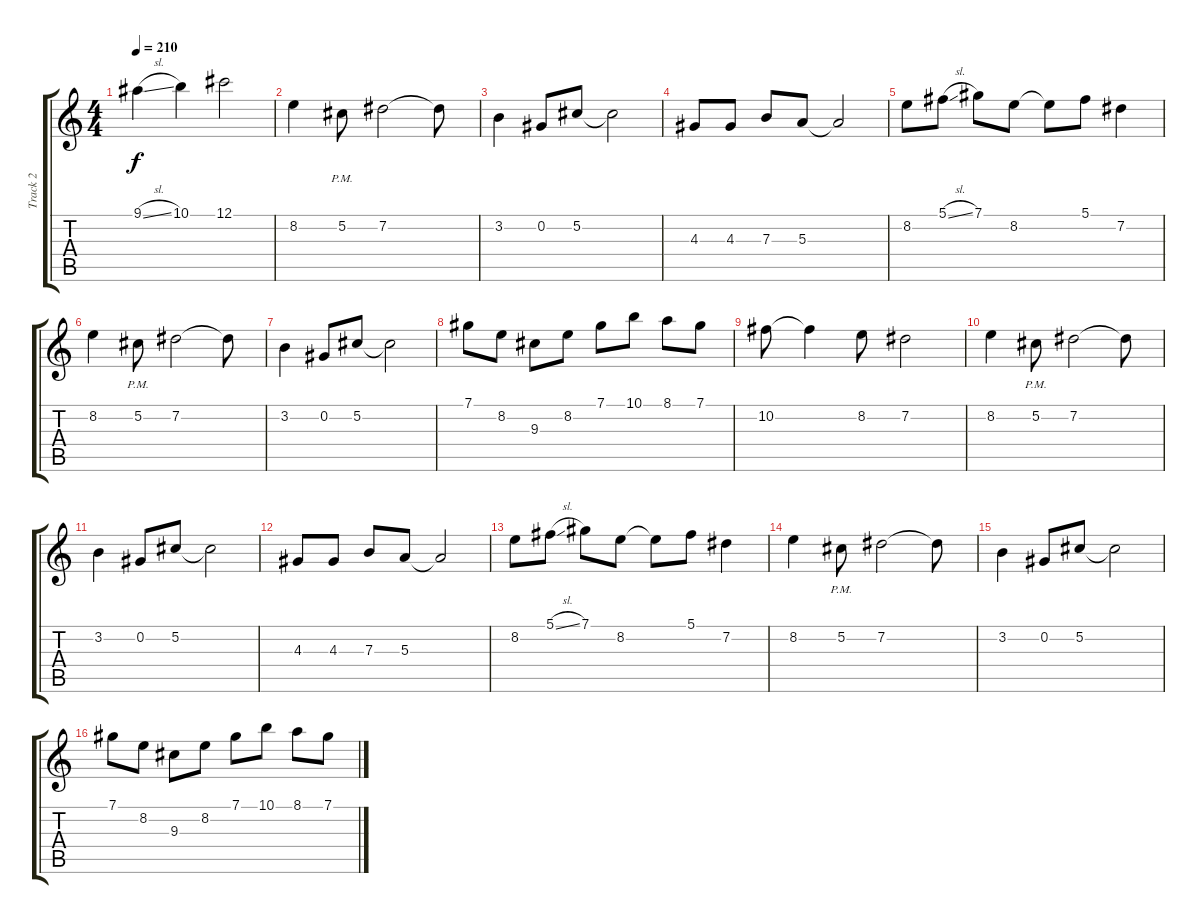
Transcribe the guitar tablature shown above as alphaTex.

\track ("Track 2" "Track 2") {instrument distortionguitar}
\staff {score tabs}
\tuning (Db4 Ab3 E3 B2 Gb2 Db2) {hide}
\ts (4 4)
\tempo 210
\clef g2
\ks c
9.1{sl}.4{dy f} 10.1.4 12.1.2 |
8.2.4 5.2{pm}.8 7.2.2 7.2{t}.8 |
3.2.4 0.2.8 5.2.8 5.2{t}.2 |
4.3.8 4.3.8 7.3.8 5.3.8 5.3{t}.2 |
8.2.8 5.1{sl}.8 7.1.8 8.2.8 8.2{t}.8 5.1.8 7.2.4 |
8.2.4 5.2{pm}.8 7.2.2 7.2{t}.8 |
3.2.4 0.2.8 5.2.8 5.2{t}.2 |
7.1.8 8.2.8 9.3.8 8.2.8 7.1.8 10.1.8 8.1.8 7.1.8 |
10.2.8 10.2{t}.4 8.2.8 7.2.2 |
8.2.4 5.2{pm}.8 7.2.2 7.2{t}.8 |
3.2.4 0.2.8 5.2.8 5.2{t}.2 |
4.3.8 4.3.8 7.3.8 5.3.8 5.3{t}.2 |
8.2.8 5.1{sl}.8 7.1.8 8.2.8 8.2{t}.8 5.1.8 7.2.4 |
8.2.4 5.2{pm}.8 7.2.2 7.2{t}.8 |
3.2.4 0.2.8 5.2.8 5.2{t}.2 |
7.1.8 8.2.8 9.3.8 8.2.8 7.1.8 10.1.8 8.1.8 7.1.8
